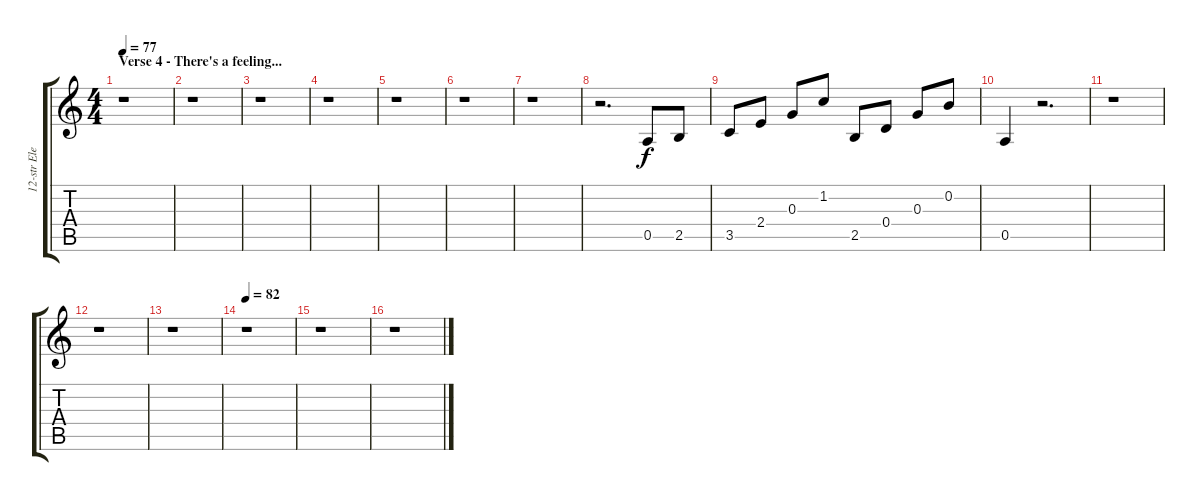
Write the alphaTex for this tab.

\track ("12-str Electric II (Page)" "12-str Ele") {instrument electricguitarjazz}
\staff {score tabs}
\tuning (E4 B3 G3 D3 A2 E2) {hide}
\ts (4 4)
\section ("" "Verse 4 - There's a feeling...")
\tempo 77
\clef g2
\ks c
r.1{dy f} |
r.1 |
r.1 |
r.1 |
r.1 |
r.1 |
r.1 |
r.2{d} 0.5.8 2.5.8 |
3.5.8 2.4.8 0.3.8 1.2.8 2.5.8 0.4.8 0.3.8 0.2.8 |
0.5.4 r.2{d} |
r.1 |
r.1 |
r.1 |
\tempo 82
r.1 |
r.1 |
r.1
